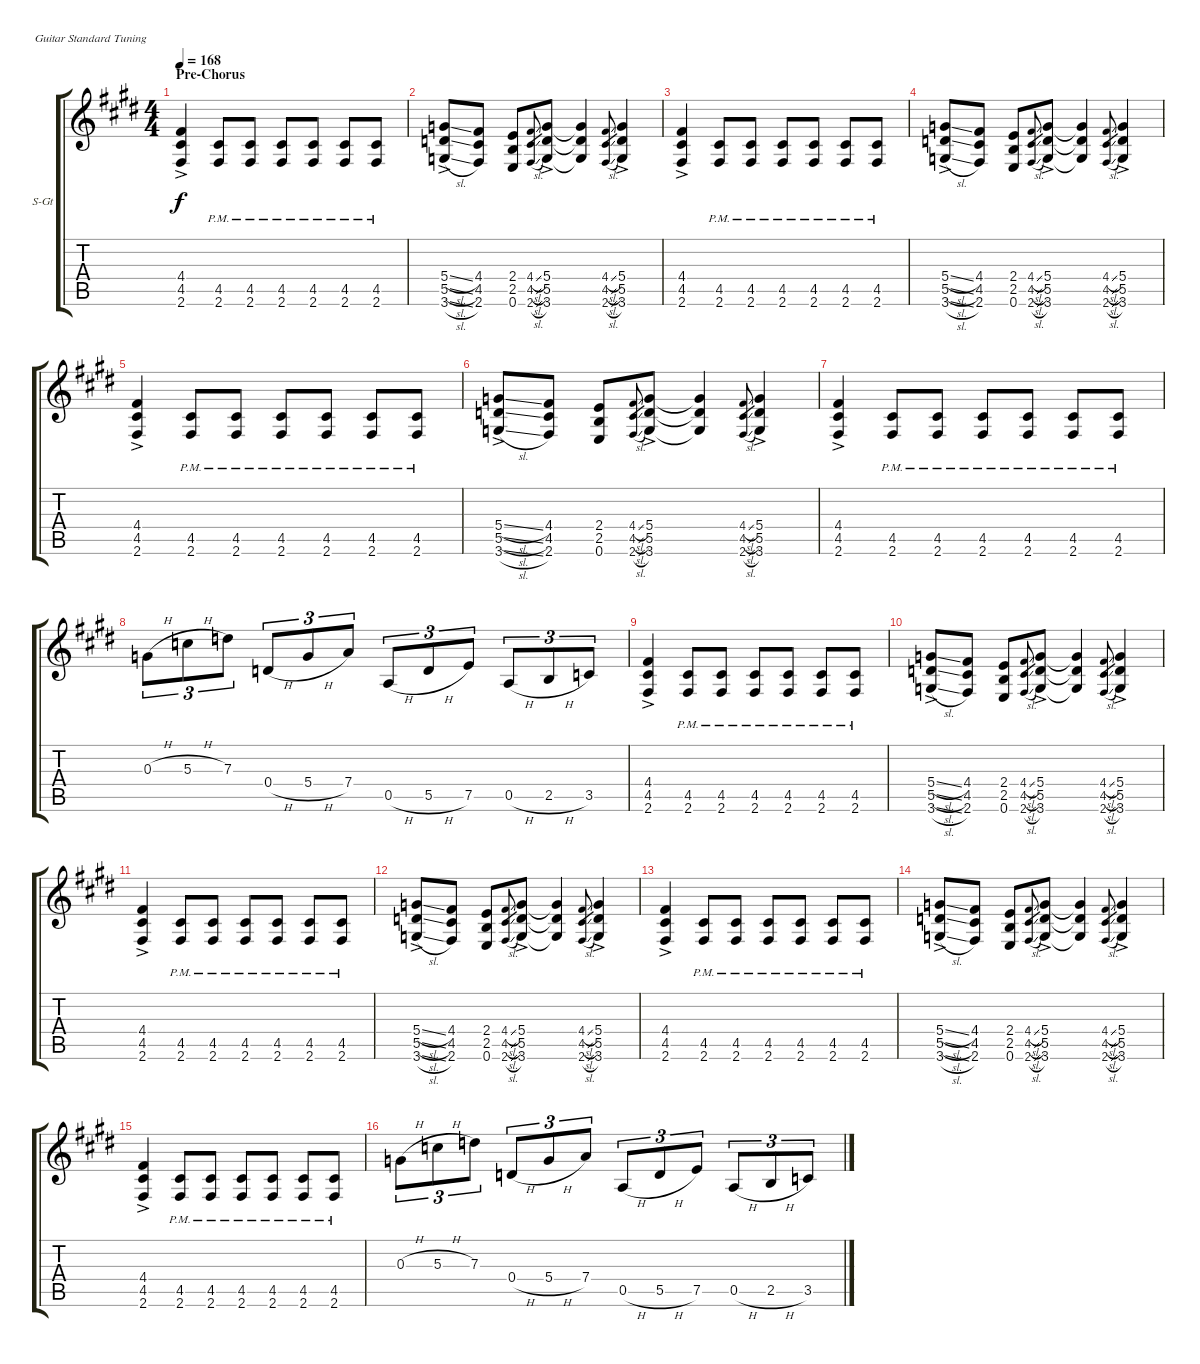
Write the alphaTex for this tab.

\bracketExtendMode groupsimilarinstruments
\firstSystemTrackNameOrientation horizontal
\otherSystemsTrackNameOrientation horizontal
\track ("Guitar I" "S-Gt") {instrument acousticguitarsteel}
\staff {score tabs}
\tuning (E4 B3 G3 D3 A2 E2)
\ts (4 4)
\section ("" "Pre-Chorus")
\tempo 168
\clef g2
\scale
1.07818
\ks e
(4.4 4.5 2.6{ac}).4{dy f} (4.5{pm} 2.6{pm}).8 (4.5{pm} 2.6{pm}).8 (4.5{pm} 2.6{pm}).8 (4.5{pm} 2.6{pm}).8 (4.5{pm} 2.6{pm}).8 (4.5{pm} 2.6{pm}).8 |
\scale
0.921816 (5.4{sl} 5.5{sl} 3.6{sl ac}).8 (4.4 4.5 2.6).8 (2.5 0.6 2.4).8 (4.4{sl} 4.5{sl} 2.6{sl}).8{gr} (5.4 5.5 3.6{ac}).8 (5.4{t} 5.5{t} 3.6{t}).4 (4.4{sl} 4.5{sl} 2.6{sl}).8{gr} (5.4 5.5 3.6{ac}).4 |
\scale
1.07818 (4.4 4.5 2.6{ac}).4 (4.5{pm} 2.6{pm}).8 (4.5{pm} 2.6{pm}).8 (4.5{pm} 2.6{pm}).8 (4.5{pm} 2.6{pm}).8 (4.5{pm} 2.6{pm}).8 (4.5{pm} 2.6{pm}).8 |
\scale
0.921816 (5.4{sl} 5.5{sl} 3.6{sl ac}).8 (4.4 4.5 2.6).8 (2.5 0.6 2.4).8 (4.4{sl} 4.5{sl} 2.6{sl}).8{gr} (5.4 5.5 3.6{ac}).8 (5.4{t} 5.5{t} 3.6{t}).4 (4.4{sl} 4.5{sl} 2.6{sl}).8{gr} (5.4 5.5 3.6{ac}).4 |
\scale
1.07818 (4.4 4.5 2.6{ac}).4 (4.5{pm} 2.6{pm}).8 (4.5{pm} 2.6{pm}).8 (4.5{pm} 2.6{pm}).8 (4.5{pm} 2.6{pm}).8 (4.5{pm} 2.6{pm}).8 (4.5{pm} 2.6{pm}).8 |
\scale
0.921816 (5.4{sl} 5.5{sl} 3.6{sl ac}).8 (4.4 4.5 2.6).8 (2.5 0.6 2.4).8 (4.4{sl} 4.5{sl} 2.6{sl}).8{gr} (5.4 5.5 3.6{ac}).8 (5.4{t} 5.5{t} 3.6{t}).4 (4.4{sl} 4.5{sl} 2.6{sl}).8{gr} (5.4 5.5 3.6{ac}).4 |
\scale
1.07818 (4.4 4.5 2.6{ac}).4 (4.5{pm} 2.6{pm}).8 (4.5{pm} 2.6{pm}).8 (4.5{pm} 2.6{pm}).8 (4.5{pm} 2.6{pm}).8 (4.5{pm} 2.6{pm}).8 (4.5{pm} 2.6{pm}).8 |
\scale
0.921816 0.3{h}.8{tu (3 2)} 5.3{h}.8{tu (3 2)} 7.3.8{tu (3 2)} 0.4{h}.8{tu (3 2)} 5.4{h}.8{tu (3 2)} 7.4.8{tu (3 2)} 0.5{h}.8{tu (3 2)} 5.5{h}.8{tu (3 2)} 7.5.8{tu (3 2)} 0.5{h}.8{tu (3 2)} 2.5{h}.8{tu (3 2)} 3.5.8{tu (3 2)} |
\scale
1.07818 (4.4 4.5 2.6{ac}).4 (4.5{pm} 2.6{pm}).8 (4.5{pm} 2.6{pm}).8 (4.5{pm} 2.6{pm}).8 (4.5{pm} 2.6{pm}).8 (4.5{pm} 2.6{pm}).8 (4.5{pm} 2.6{pm}).8 |
\scale
0.921816 (5.4{sl} 5.5{sl} 3.6{sl ac}).8 (4.4 4.5 2.6).8 (2.5 0.6 2.4).8 (4.4{sl} 4.5{sl} 2.6{sl}).8{gr} (5.4 5.5 3.6{ac}).8 (5.4{t} 5.5{t} 3.6{t}).4 (4.4{sl} 4.5{sl} 2.6{sl}).8{gr} (5.4 5.5 3.6{ac}).4 |
\scale
1.07818 (4.4 4.5 2.6{ac}).4 (4.5{pm} 2.6{pm}).8 (4.5{pm} 2.6{pm}).8 (4.5{pm} 2.6{pm}).8 (4.5{pm} 2.6{pm}).8 (4.5{pm} 2.6{pm}).8 (4.5{pm} 2.6{pm}).8 |
\scale
0.921816 (5.4{sl} 5.5{sl} 3.6{sl ac}).8 (4.4 4.5 2.6).8 (2.5 0.6 2.4).8 (4.4{sl} 4.5{sl} 2.6{sl}).8{gr} (5.4 5.5 3.6{ac}).8 (5.4{t} 5.5{t} 3.6{t}).4 (4.4{sl} 4.5{sl} 2.6{sl}).8{gr} (5.4 5.5 3.6{ac}).4 |
\scale
1.07818 (4.4 4.5 2.6{ac}).4 (4.5{pm} 2.6{pm}).8 (4.5{pm} 2.6{pm}).8 (4.5{pm} 2.6{pm}).8 (4.5{pm} 2.6{pm}).8 (4.5{pm} 2.6{pm}).8 (4.5{pm} 2.6{pm}).8 |
\scale
0.921816 (5.4{sl} 5.5{sl} 3.6{sl ac}).8 (4.4 4.5 2.6).8 (2.5 0.6 2.4).8 (4.4{sl} 4.5{sl} 2.6{sl}).8{gr} (5.4 5.5 3.6{ac}).8 (5.4{t} 5.5{t} 3.6{t}).4 (4.4{sl} 4.5{sl} 2.6{sl}).8{gr} (5.4 5.5 3.6{ac}).4 |
\scale
1.07818 (4.4 4.5 2.6{ac}).4 (4.5{pm} 2.6{pm}).8 (4.5{pm} 2.6{pm}).8 (4.5{pm} 2.6{pm}).8 (4.5{pm} 2.6{pm}).8 (4.5{pm} 2.6{pm}).8 (4.5{pm} 2.6{pm}).8 |
\scale
0.921816 0.3{h}.8{tu (3 2)} 5.3{h}.8{tu (3 2)} 7.3.8{tu (3 2)} 0.4{h}.8{tu (3 2)} 5.4{h}.8{tu (3 2)} 7.4.8{tu (3 2)} 0.5{h}.8{tu (3 2)} 5.5{h}.8{tu (3 2)} 7.5.8{tu (3 2)} 0.5{h}.8{tu (3 2)} 2.5{h}.8{tu (3 2)} 3.5.8{tu (3 2)}
